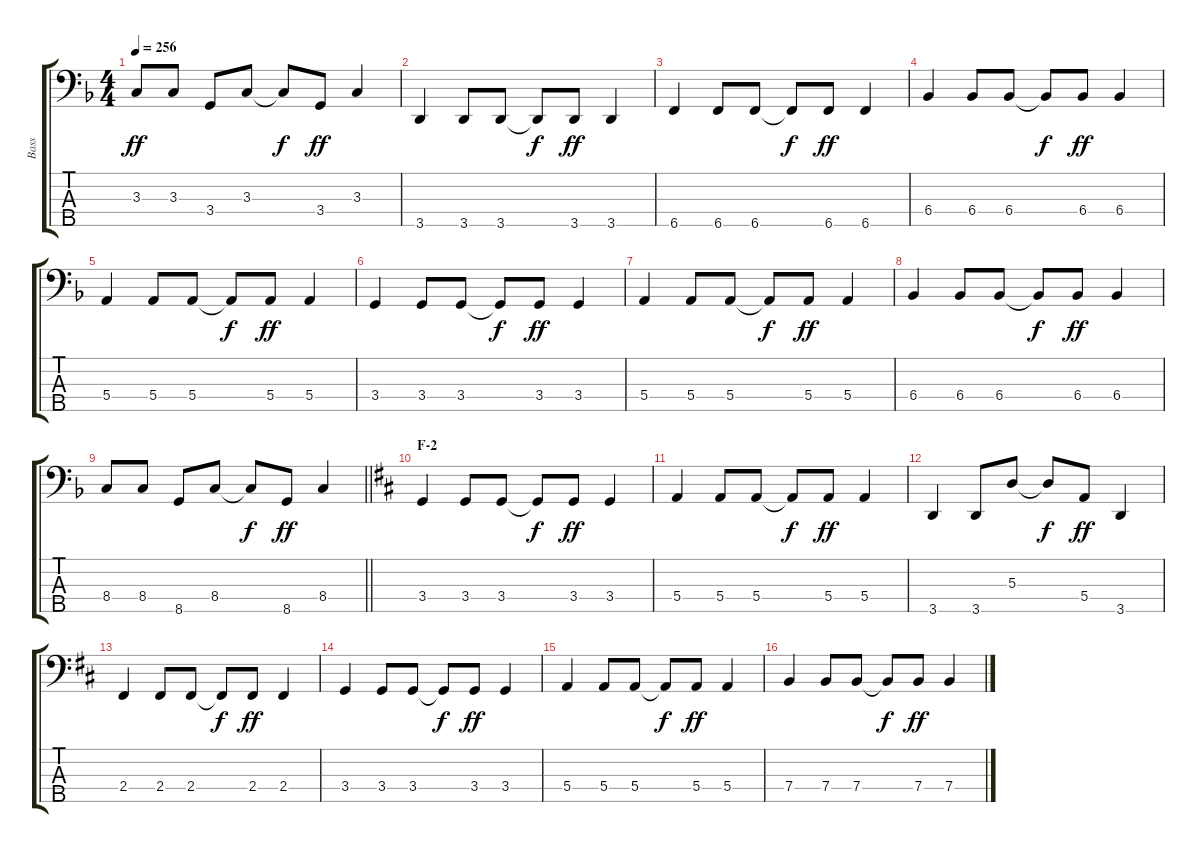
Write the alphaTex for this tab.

\track ("Bass" "Bass") {instrument electricbasspick}
\staff {score tabs}
\tuning (G2 D2 A1 E1 B0) {hide}
\ts (4 4)
\tempo 256
\clef f4
\ks f
3.3.8{dy ff} 3.3.8 3.4.8 3.3.8 3.3{t}.8{dy f} 3.4.8{dy ff} 3.3.4 |
3.5.4 3.5.8 3.5.8 3.5{t}.8{dy f} 3.5.8{dy ff} 3.5.4 |
6.5.4 6.5.8 6.5.8 6.5{t}.8{dy f} 6.5.8{dy ff} 6.5.4 |
6.4.4 6.4.8 6.4.8 6.4{t}.8{dy f} 6.4.8{dy ff} 6.4.4 |
5.4.4 5.4.8 5.4.8 5.4{t}.8{dy f} 5.4.8{dy ff} 5.4.4 |
3.4.4 3.4.8 3.4.8 3.4{t}.8{dy f} 3.4.8{dy ff} 3.4.4 |
5.4.4 5.4.8 5.4.8 5.4{t}.8{dy f} 5.4.8{dy ff} 5.4.4 |
6.4.4 6.4.8 6.4.8 6.4{t}.8{dy f} 6.4.8{dy ff} 6.4.4 |
\barLineRight lightlight
8.4.8 8.4.8 8.5.8 8.4.8 8.4{t}.8{dy f} 8.5.8{dy ff} 8.4.4 |
\section ("" "F-2")
\ks d
3.4.4 3.4.8 3.4.8 3.4{t}.8{dy f} 3.4.8{dy ff} 3.4.4 |
5.4.4 5.4.8 5.4.8 5.4{t}.8{dy f} 5.4.8{dy ff} 5.4.4 |
3.5.4 3.5.8 5.3.8 5.3{t}.8{dy f} 5.4.8{dy ff} 3.5.4 |
2.4.4 2.4.8 2.4.8 2.4{t}.8{dy f} 2.4.8{dy ff} 2.4.4 |
3.4.4 3.4.8 3.4.8 3.4{t}.8{dy f} 3.4.8{dy ff} 3.4.4 |
5.4.4 5.4.8 5.4.8 5.4{t}.8{dy f} 5.4.8{dy ff} 5.4.4 |
7.4.4 7.4.8 7.4.8 7.4{t}.8{dy f} 7.4.8{dy ff} 7.4.4
